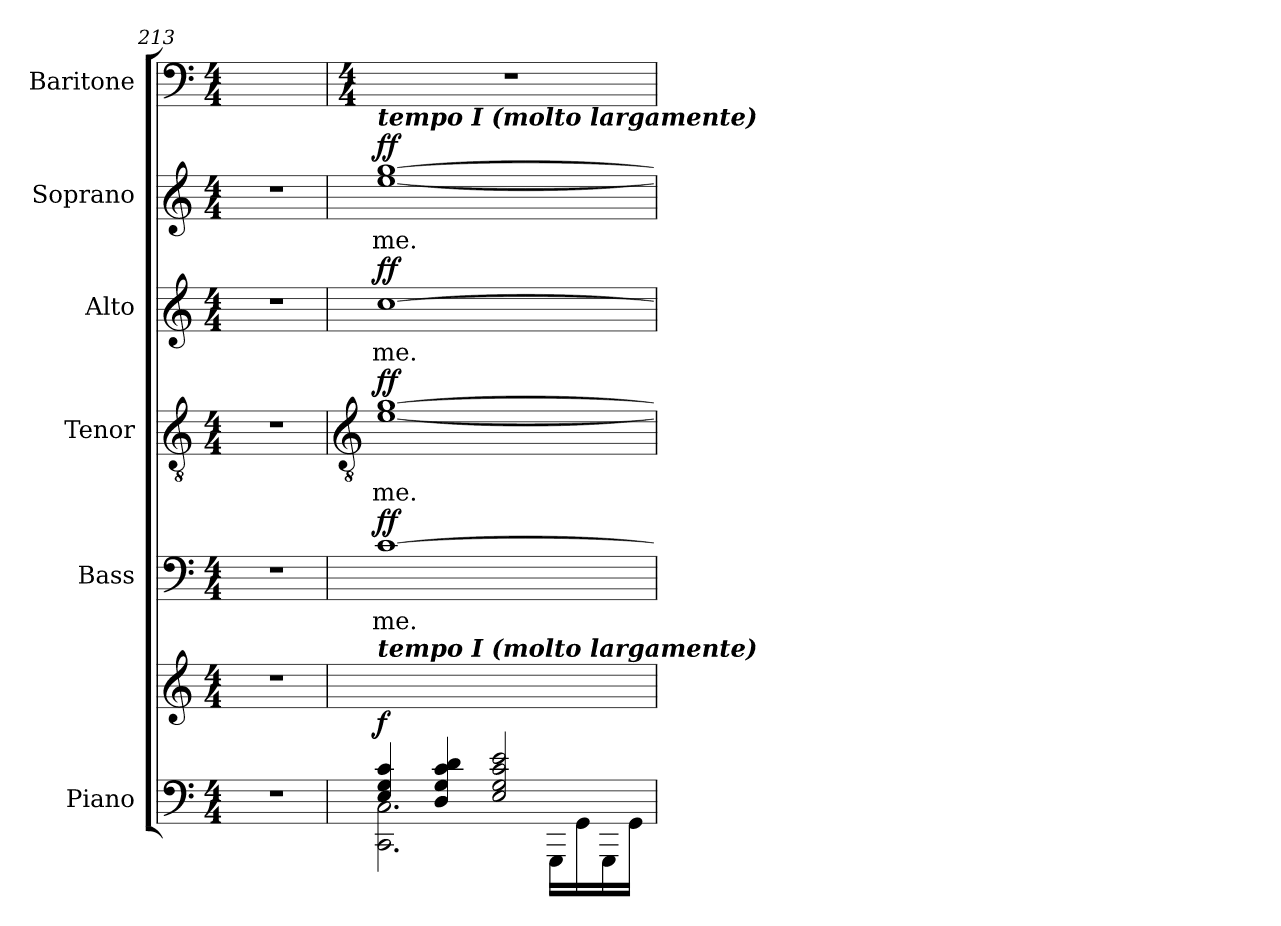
**kern	**kern	**dynam	**kern	**text	**dynam	**kern	**text	**dynam	**kern	**text	**dynam	**kern	**text	**dynam	**kern
*part6	*part6	*part6	*part5	*part5	*part5	*part4	*part4	*part4	*part3	*part3	*part3	*part2	*part2	*part2	*part1
*staff7	*staff6	*staff6/7	*staff5	*staff5	*staff5	*staff4	*staff4	*staff4	*staff3	*staff3	*staff3	*staff2	*staff2	*staff2	*staff1
*I"Piano	*	*	*I"Bass	*	*	*I"Tenor	*	*	*I"Alto	*	*	*I"Soprano	*	*	*I"Baritone
*	*	*	*I'B	*	*	*I'T	*	*	*I'A	*	*	*I'S	*	*	*
*clefF4	*clefG2	*	*clefF4	*	*	*clefGv2	*	*	*clefG2	*	*	*clefG2	*	*	*clefF4
*k[]	*k[]	*	*k[]	*	*	*k[]	*	*	*k[]	*	*	*k[]	*	*	*k[]
*C:	*C:	*	*C:	*	*	*C:	*	*	*C:	*	*	*C:	*	*	*C:
*M4/4	*M4/4	*	*M4/4	*	*	*M4/4	*	*	*M4/4	*	*	*M4/4	*	*	*M4/4
=213	=213	=213	=213	=213	=213	=213	=213	=213	=213	=213	=213	=213	=213	=213	=213
1r	1r	.	1r	.	.	1r	.	.	1r	.	.	1r	.	.	1ryy
!!LO:LB:g=z
=214	=214	=214	=214	=214	=214	=214	=214	=214	=214	=214	=214	=214	=214	=214	=214
*	*	*	*	*	*	*clefGv2	*	*	*	*	*	*	*	*	*
*	*	*	*	*	*	*	*	*	*	*	*	*	*	*	*M4/4
*^	*	*	*	*	*	*	*	*	*	*	*	*	*	*	*
!	!	!	!	!	!	!	!	!	!	!	!	!	!LO:TX:a:Bi:t=tempo I (molto largamente)	!	!	!
!	!	!LO:TX:a:Bi:t=tempo I (molto largamente)	!	!	!	!	!	!	!	!	!	!	!	!	!	!
!	!	!	!LO:DY:b	!	!LO:LY:b	!LO:DY:b	!	!LO:LY:b	!LO:DY:b	!	!LO:LY:b	!LO:DY:b	!	!LO:LY:b	!LO:DY:b	!
4E/ 4G/ 4c/	2.CC\ 2.C\	2ryy	f	[1c	me.	ff	[1e [1g	me.	ff	[1cc	me.	ff	[1ee [1gg	me.	ff	1r
4D/ 4G/ 4c/ 4d/	.	.	.	.	.	.	.	.	.	.	.	.	.	.	.	.
2E/ 2G/ 2c/ 2e/	.	2ryy	.	.	.	.	.	.	.	.	.	.	.	.	.	.
.	16GGG\LL	.	.	.	.	.	.	.	.	.	.	.	.	.	.	.
.	16GG\	.	.	.	.	.	.	.	.	.	.	.	.	.	.	.
.	16GGG\	.	.	.	.	.	.	.	.	.	.	.	.	.	.	.
.	16GG\JJ	.	.	.	.	.	.	.	.	.	.	.	.	.	.	.
*v	*v	*	*	*	*	*	*	*	*	*	*	*	*	*	*	*
=	=	=	=	=	=	=	=	=	=	=	=	=	=	=	=
*-	*-	*-	*-	*-	*-	*-	*-	*-	*-	*-	*-	*-	*-	*-	*-
